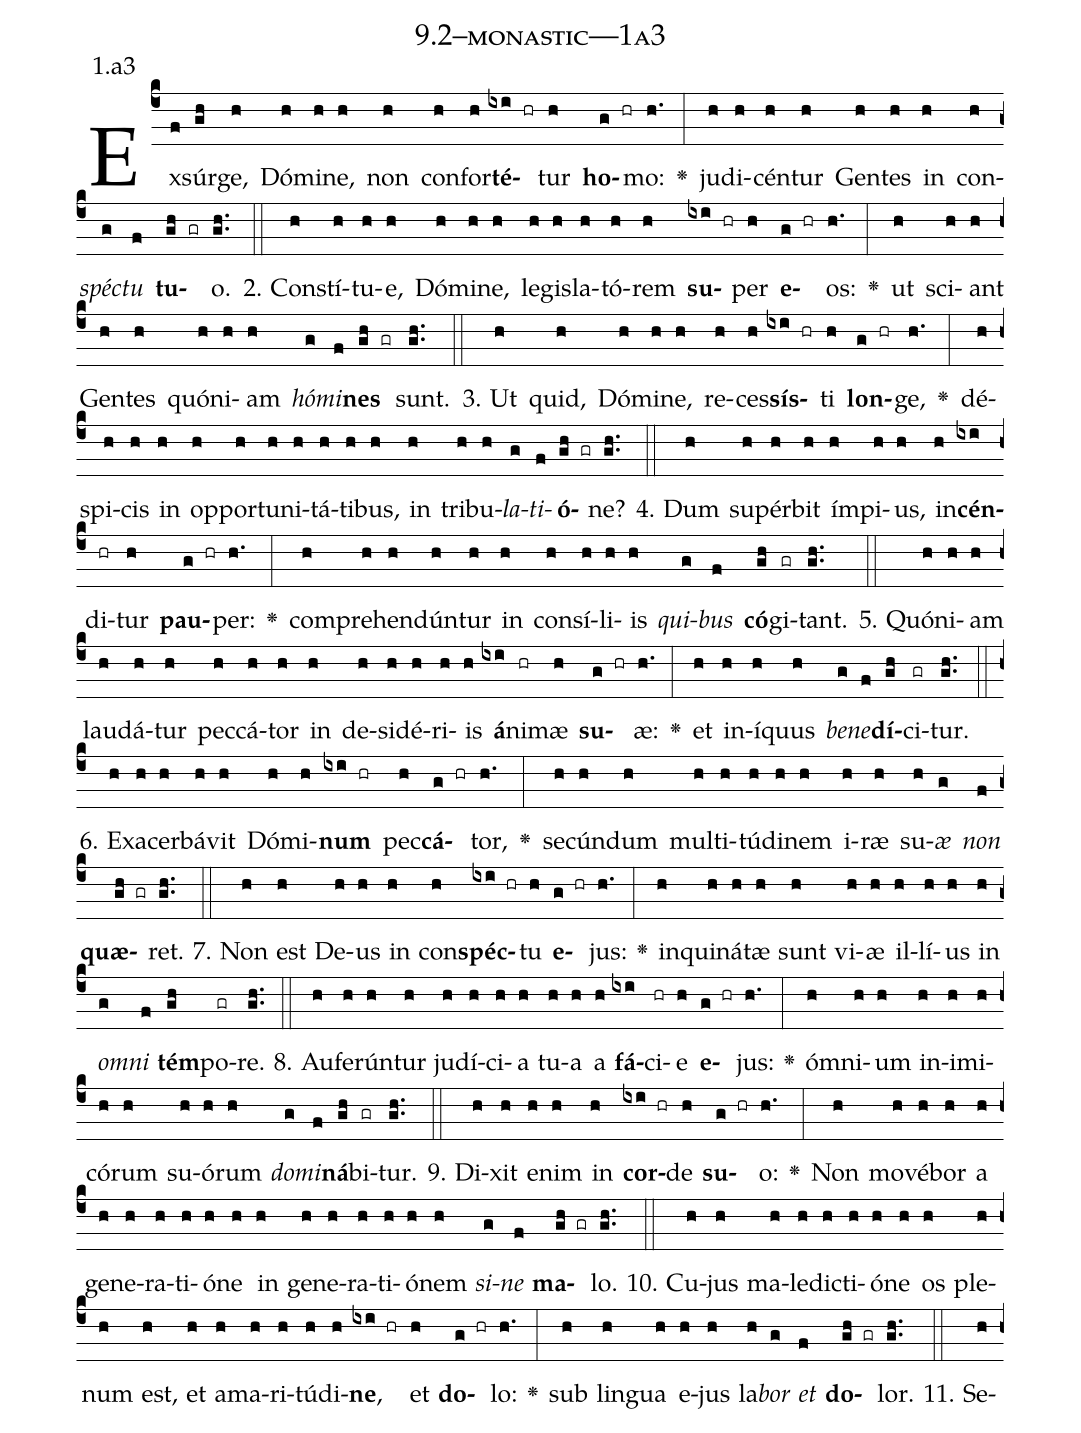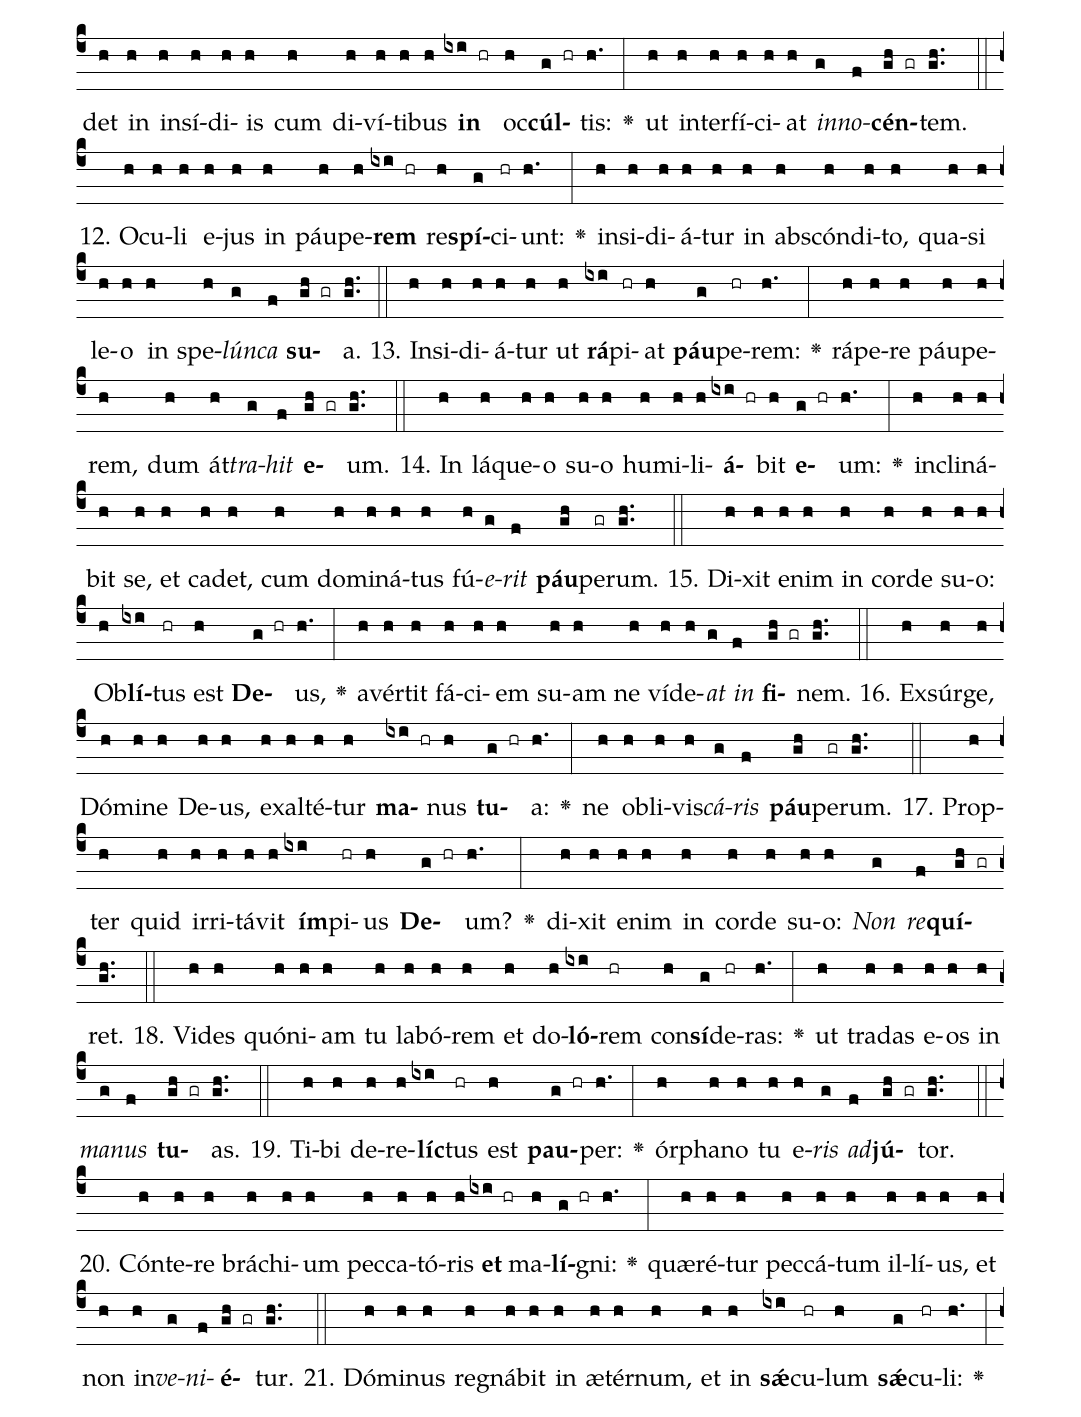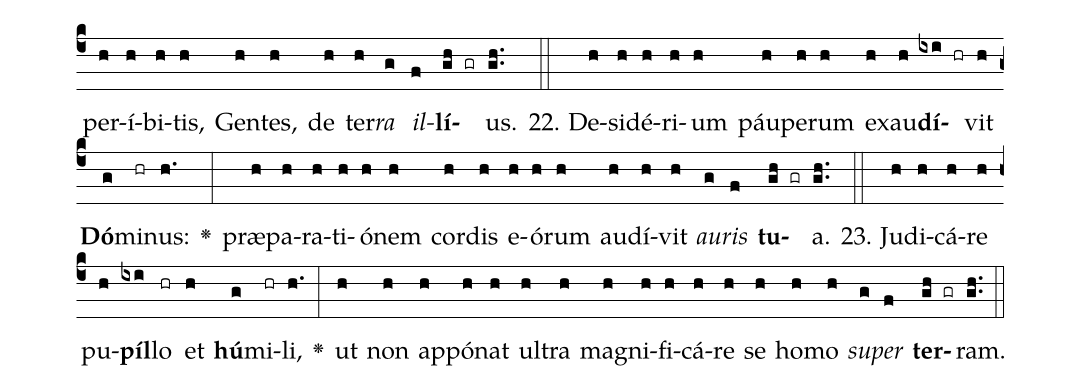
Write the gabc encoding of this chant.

name: 9.2--monastic---1a3;
annotation: 1.a3;
%%
(c4)Ex(f)súr(gh)ge,(h) Dó(h)mi(h)ne,(h) non(h) con(h)for(h)<b>té</b>(ixi hr)tur(h) <b>ho</b>(g hr)mo:(h.) <v>\greheightstar</v>(:) ju(h)di(h)cén(h)tur(h) Gen(h)tes(h) in(h) con(h)<i>spéc</i>(g)<i>tu</i>(f) <b>tu</b>(gh gr)o.(gh..) (::)
2. Con(h)stí(h)tu(h)e,(h) Dó(h)mi(h)ne,(h) le(h)gis(h)la(h)tó(h)rem(h) <b>su</b>(ixi hr)per(h) <b>e</b>(g hr)os:(h.) <v>\greheightstar</v>(:) ut(h) sci(h)ant(h) Gen(h)tes(h) quón(h)i(h)am(h) <i>hó</i>(g)<i>mi</i>(f)<b>nes</b>(gh gr) sunt.(gh..) (::)
3. Ut(h) quid,(h) Dó(h)mi(h)ne,(h) re(h)ces(h)<b>sís</b>(ixi hr)ti(h) <b>lon</b>(g hr)ge,(h.) <v>\greheightstar</v>(:) dé(h)spi(h)cis(h) in(h) op(h)por(h)tu(h)ni(h)tá(h)ti(h)bus,(h) in(h) tri(h)bu(h)<i>la</i>(g)<i>ti</i>(f)<b>ó</b>(gh gr)ne?(gh..) (::)
4. Dum(h) su(h)pér(h)bit(h) ím(h)pi(h)us,(h) in(h)<b>cén</b>(ixi)di(hr)tur(h) <b>pau</b>(g hr)per:(h.) <v>\greheightstar</v>(:) com(h)pre(h)hen(h)dún(h)tur(h) in(h) con(h)sí(h)li(h)is(h) <i>qui</i>(g)<i>bus</i>(f) <b>có</b>(gh)gi(gr)tant.(gh..) (::)
5. Quón(h)i(h)am(h) lau(h)dá(h)tur(h) pec(h)cá(h)tor(h) in(h) de(h)si(h)dé(h)ri(h)is(h) <b>á</b>(ixi)ni(hr)mæ(h) <b>su</b>(g hr)æ:(h.) <v>\greheightstar</v>(:) et(h) in(h)í(h)quus(h) <i>be</i>(g)<i>ne</i>(f)<b>dí</b>(gh)ci(gr)tur.(gh..) (::)
6. Ex(h)a(h)cer(h)bá(h)vit(h) Dó(h)mi(h)<b>num</b>(ixi hr) pec(h)<b>cá</b>(g hr)tor,(h.) <v>\greheightstar</v>(:) se(h)cún(h)dum(h) mul(h)ti(h)tú(h)di(h)nem(h) i(h)ræ(h) su(h)<i>æ</i>(g) <i>non</i>(f) <b>quæ</b>(gh gr)ret.(gh..) (::)
7. Non(h) est(h) De(h)us(h) in(h) con(h)<b>spéc</b>(ixi hr)tu(h) <b>e</b>(g hr)jus:(h.) <v>\greheightstar</v>(:) in(h)qui(h)ná(h)tæ(h) sunt(h) vi(h)æ(h) il(h)lí(h)us(h) in(h) <i>om</i>(g)<i>ni</i>(f) <b>tém</b>(gh)po(gr)re.(gh..) (::)
8. Au(h)fe(h)rún(h)tur(h) ju(h)dí(h)ci(h)a(h) tu(h)a(h) a(h) <b>fá</b>(ixi)ci(hr)e(h) <b>e</b>(g hr)jus:(h.) <v>\greheightstar</v>(:) óm(h)ni(h)um(h) in(h)i(h)mi(h)có(h)rum(h) su(h)ó(h)rum(h) <i>do</i>(g)<i>mi</i>(f)<b>ná</b>(gh)bi(gr)tur.(gh..) (::)
9. Di(h)xit(h) e(h)nim(h) in(h) <b>cor</b>(ixi hr)de(h) <b>su</b>(g hr)o:(h.) <v>\greheightstar</v>(:) Non(h) mo(h)vé(h)bor(h) a(h) ge(h)ne(h)ra(h)ti(h)ó(h)ne(h) in(h) ge(h)ne(h)ra(h)ti(h)ó(h)nem(h) <i>si</i>(g)<i>ne</i>(f) <b>ma</b>(gh gr)lo.(gh..) (::)
10. Cu(h)jus(h) ma(h)le(h)dic(h)ti(h)ó(h)ne(h) os(h) ple(h)num(h) est,(h) et(h) a(h)ma(h)ri(h)tú(h)di(h)<b>ne</b>,(ixi hr) et(h) <b>do</b>(g hr)lo:(h.) <v>\greheightstar</v>(:) sub(h) lin(h)gua(h) e(h)jus(h) la(h)<i>bor</i>(g) <i>et</i>(f) <b>do</b>(gh gr)lor.(gh..) (::)
11. Se(h)det(h) in(h) in(h)sí(h)di(h)is(h) cum(h) di(h)ví(h)ti(h)bus(h) <b>in</b>(ixi hr) oc(h)<b>cúl</b>(g hr)tis:(h.) <v>\greheightstar</v>(:) ut(h) in(h)ter(h)fí(h)ci(h)at(h) <i>in</i>(g)<i>no</i>(f)<b>cén</b>(gh gr)tem.(gh..) (::)
12. O(h)cu(h)li(h) e(h)jus(h) in(h) páu(h)pe(h)<b>rem</b>(ixi hr) re(h)<b>spí</b>(g)ci(hr)unt:(h.) <v>\greheightstar</v>(:) in(h)si(h)di(h)á(h)tur(h) in(h) abs(h)cón(h)di(h)to,(h) qua(h)si(h) le(h)o(h) in(h) spe(h)<i>lún</i>(g)<i>ca</i>(f) <b>su</b>(gh gr)a.(gh..) (::)
13. In(h)si(h)di(h)á(h)tur(h) ut(h) <b>rá</b>(ixi)pi(hr)at(h) <b>páu</b>(g)pe(hr)rem:(h.) <v>\greheightstar</v>(:) rá(h)pe(h)re(h) páu(h)pe(h)rem,(h) dum(h) át(h)<i>tra</i>(g)<i>hit</i>(f) <b>e</b>(gh gr)um.(gh..) (::)
14. In(h) lá(h)que(h)o(h) su(h)o(h) hu(h)mi(h)li(h)<b>á</b>(ixi hr)bit(h) <b>e</b>(g hr)um:(h.) <v>\greheightstar</v>(:) in(h)cli(h)ná(h)bit(h) se,(h) et(h) ca(h)det,(h) cum(h) do(h)mi(h)ná(h)tus(h) fú(h)<i>e</i>(g)<i>rit</i>(f) <b>páu</b>(gh)pe(gr)rum.(gh..) (::)
15. Di(h)xit(h) e(h)nim(h) in(h) cor(h)de(h) su(h)o:(h) Ob(h)<b>lí</b>(ixi)tus(hr) est(h) <b>De</b>(g hr)us,(h.) <v>\greheightstar</v>(:) a(h)vér(h)tit(h) fá(h)ci(h)em(h) su(h)am(h) ne(h) ví(h)de(h)<i>at</i>(g) <i>in</i>(f) <b>fi</b>(gh gr)nem.(gh..) (::)
16. Ex(h)súr(h)ge,(h) Dó(h)mi(h)ne(h) De(h)us,(h) ex(h)al(h)té(h)tur(h) <b>ma</b>(ixi hr)nus(h) <b>tu</b>(g hr)a:(h.) <v>\greheightstar</v>(:) ne(h) ob(h)li(h)vis(h)<i>cá</i>(g)<i>ris</i>(f) <b>páu</b>(gh)pe(gr)rum.(gh..) (::)
17. Prop(h)ter(h) quid(h) ir(h)ri(h)tá(h)vit(h) <b>ím</b>(ixi)pi(hr)us(h) <b>De</b>(g hr)um?(h.) <v>\greheightstar</v>(:) di(h)xit(h) e(h)nim(h) in(h) cor(h)de(h) su(h)o:(h) <i>Non</i>(g) <i>re</i>(f)<b>quí</b>(gh gr)ret.(gh..) (::)
18. Vi(h)des(h) quón(h)i(h)am(h) tu(h) la(h)bó(h)rem(h) et(h) do(h)<b>ló</b>(ixi)rem(hr) con(h)<b>sí</b>(g)de(hr)ras:(h.) <v>\greheightstar</v>(:) ut(h) tra(h)das(h) e(h)os(h) in(h) <i>ma</i>(g)<i>nus</i>(f) <b>tu</b>(gh gr)as.(gh..) (::)
19. Ti(h)bi(h) de(h)re(h)<b>líc</b>(ixi)tus(hr) est(h) <b>pau</b>(g hr)per:(h.) <v>\greheightstar</v>(:) ór(h)pha(h)no(h) tu(h) e(h)<i>ris</i>(g) <i>ad</i>(f)<b>jú</b>(gh gr)tor.(gh..) (::)
20. Cón(h)te(h)re(h) brá(h)chi(h)um(h) pec(h)ca(h)tó(h)ris(h) <b>et</b>(ixi hr) ma(h)<b>lí</b>(g hr)gni:(h.) <v>\greheightstar</v>(:) quæ(h)ré(h)tur(h) pec(h)cá(h)tum(h) il(h)lí(h)us,(h) et(h) non(h) in(h)<i>ve</i>(g)<i>ni</i>(f)<b>é</b>(gh gr)tur.(gh..) (::)
21. Dó(h)mi(h)nus(h) re(h)gná(h)bit(h) in(h) æ(h)tér(h)num,(h) et(h) in(h) <b>sǽ</b>(ixi)cu(hr)lum(h) <b>sǽ</b>(g)cu(hr)li:(h.) <v>\greheightstar</v>(:) per(h)í(h)bi(h)tis,(h) Gen(h)tes,(h) de(h) ter(h)<i>ra</i>(g) <i>il</i>(f)<b>lí</b>(gh gr)us.(gh..) (::)
22. De(h)si(h)dé(h)ri(h)um(h) páu(h)pe(h)rum(h) ex(h)au(h)<b>dí</b>(ixi hr)vit(h) <b>Dó</b>(g)mi(hr)nus:(h.) <v>\greheightstar</v>(:) præ(h)pa(h)ra(h)ti(h)ó(h)nem(h) cor(h)dis(h) e(h)ó(h)rum(h) au(h)dí(h)vit(h) <i>au</i>(g)<i>ris</i>(f) <b>tu</b>(gh gr)a.(gh..) (::)
23. Ju(h)di(h)cá(h)re(h) pu(h)<b>píl</b>(ixi)lo(hr) et(h) <b>hú</b>(g)mi(hr)li,(h.) <v>\greheightstar</v>(:) ut(h) non(h) ap(h)pó(h)nat(h) ul(h)tra(h) ma(h)gni(h)fi(h)cá(h)re(h) se(h) ho(h)mo(h) <i>su</i>(g)<i>per</i>(f) <b>ter</b>(gh gr)ram.(gh..) (::)
